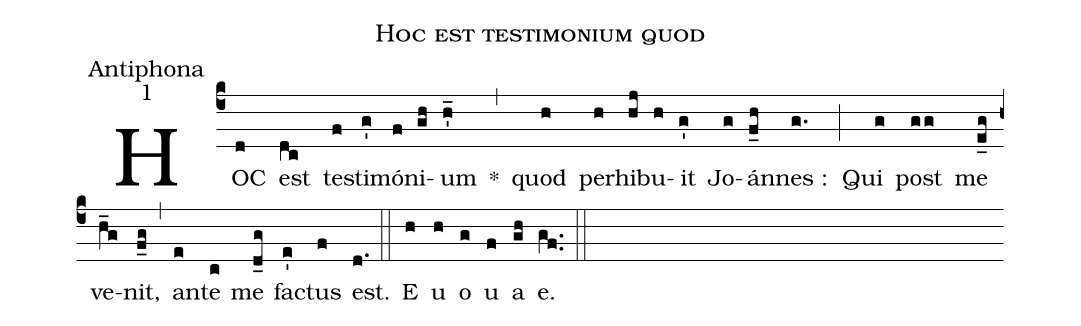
name:Hoc est testimonium quod;
office-part:Antiphona;
mode:1;
%%
(c4) HOC(d) est(dc) te(f)sti(g')mó(f)ni(gh)um(h_') *(,) quod(h) per(h)hi(hj)bu(h)it(g') Jo(g)án(f_h)nes :(g.) (;) Qui(g) post(gg) me(e_g) ve(h_g)nit,(f_g) (,) an(e)te(c) me(d_g) fac(e')tus(f) est.(d.) (::)
<eu>E(h) u(h) o(g) u(f) a(gh) e.</eu>(gf..) (::)
